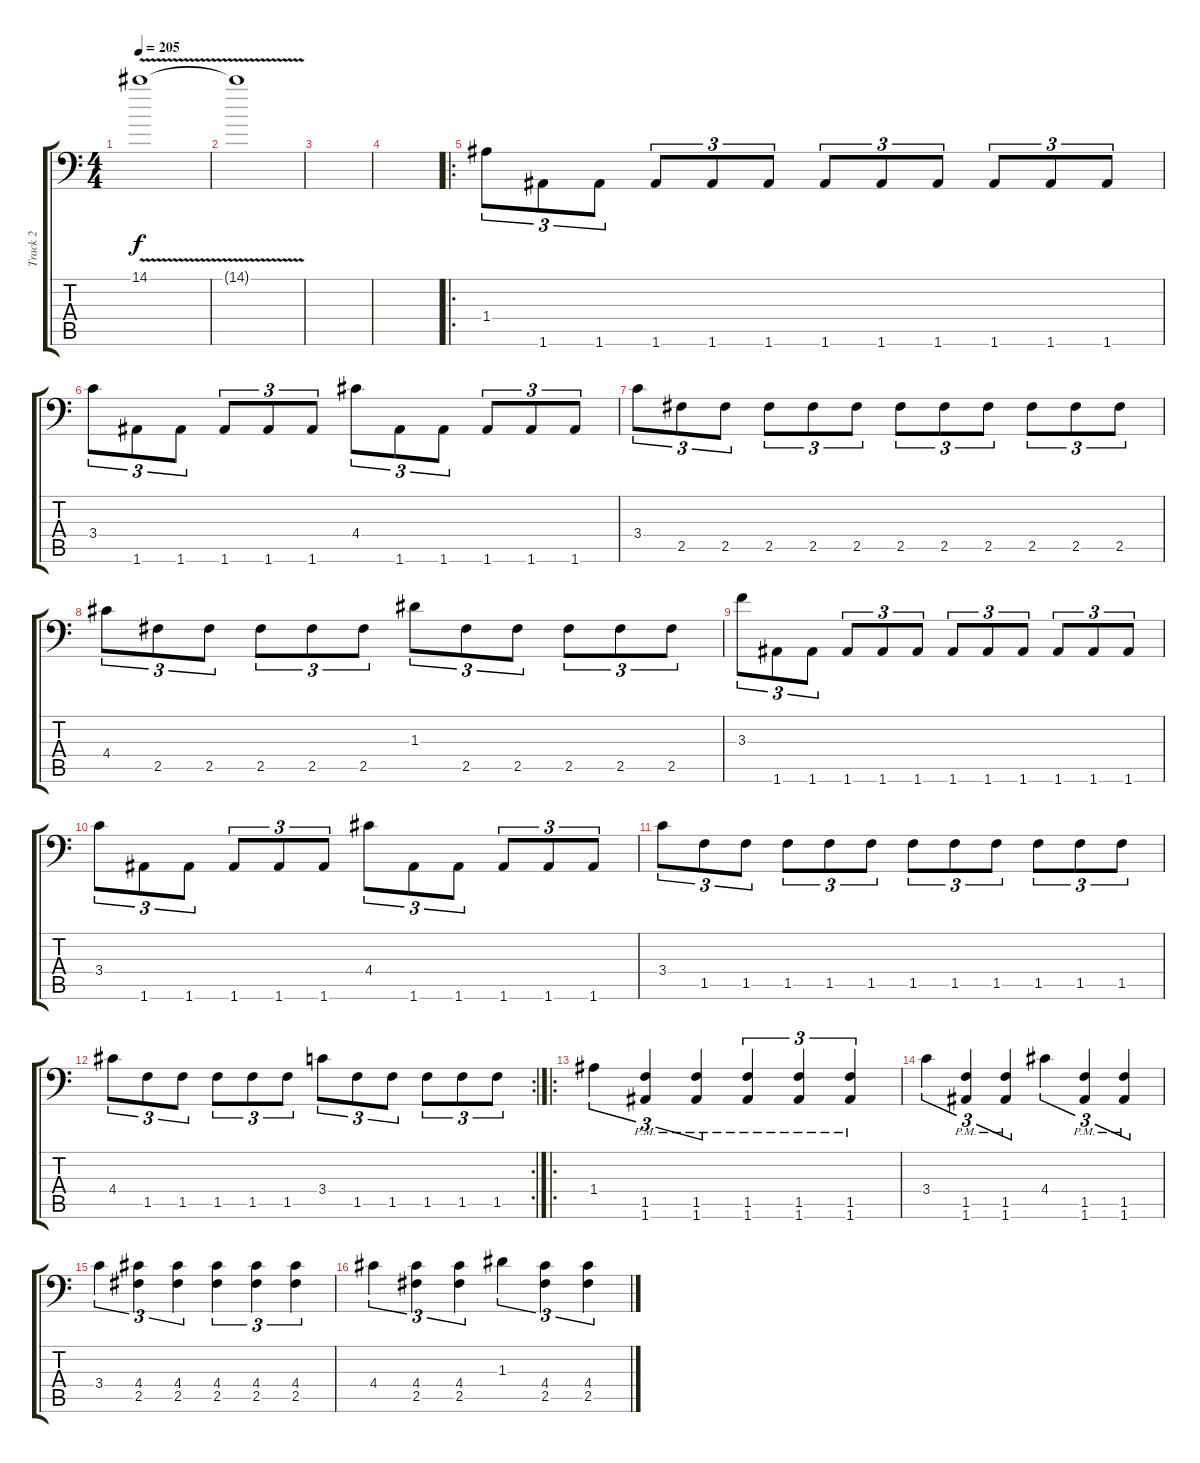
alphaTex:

\track ("Track 2" "Track 2") {instrument overdrivenguitar}
\staff {score tabs}
\tuning (B3 Gb3 D3 A2 E2 A1) {hide}
\ts (4 4)
\tempo 205
\clef f4
\ks c
14.1{v}.1{dy f} |
14.1{v t}.1 |
|
|
\ro
1.4.8{tu (3 2)} 1.6.8{tu (3 2)} 1.6.8{tu (3 2)} 1.6.8{tu (3 2)} 1.6.8{tu (3 2)} 1.6.8{tu (3 2)} 1.6.8{tu (3 2)} 1.6.8{tu (3 2)} 1.6.8{tu (3 2)} 1.6.8{tu (3 2)} 1.6.8{tu (3 2)} 1.6.8{tu (3 2)} |
3.4.8{tu (3 2)} 1.6.8{tu (3 2)} 1.6.8{tu (3 2)} 1.6.8{tu (3 2)} 1.6.8{tu (3 2)} 1.6.8{tu (3 2)} 4.4.8{tu (3 2)} 1.6.8{tu (3 2)} 1.6.8{tu (3 2)} 1.6.8{tu (3 2)} 1.6.8{tu (3 2)} 1.6.8{tu (3 2)} |
3.4.8{tu (3 2)} 2.5.8{tu (3 2)} 2.5.8{tu (3 2)} 2.5.8{tu (3 2)} 2.5.8{tu (3 2)} 2.5.8{tu (3 2)} 2.5.8{tu (3 2)} 2.5.8{tu (3 2)} 2.5.8{tu (3 2)} 2.5.8{tu (3 2)} 2.5.8{tu (3 2)} 2.5.8{tu (3 2)} |
4.4.8{tu (3 2)} 2.5.8{tu (3 2)} 2.5.8{tu (3 2)} 2.5.8{tu (3 2)} 2.5.8{tu (3 2)} 2.5.8{tu (3 2)} 1.3.8{tu (3 2)} 2.5.8{tu (3 2)} 2.5.8{tu (3 2)} 2.5.8{tu (3 2)} 2.5.8{tu (3 2)} 2.5.8{tu (3 2)} |
3.3.8{tu (3 2)} 1.6.8{tu (3 2)} 1.6.8{tu (3 2)} 1.6.8{tu (3 2)} 1.6.8{tu (3 2)} 1.6.8{tu (3 2)} 1.6.8{tu (3 2)} 1.6.8{tu (3 2)} 1.6.8{tu (3 2)} 1.6.8{tu (3 2)} 1.6.8{tu (3 2)} 1.6.8{tu (3 2)} |
3.4.8{tu (3 2)} 1.6.8{tu (3 2)} 1.6.8{tu (3 2)} 1.6.8{tu (3 2)} 1.6.8{tu (3 2)} 1.6.8{tu (3 2)} 4.4.8{tu (3 2)} 1.6.8{tu (3 2)} 1.6.8{tu (3 2)} 1.6.8{tu (3 2)} 1.6.8{tu (3 2)} 1.6.8{tu (3 2)} |
3.4.8{tu (3 2)} 1.5.8{tu (3 2)} 1.5.8{tu (3 2)} 1.5.8{tu (3 2)} 1.5.8{tu (3 2)} 1.5.8{tu (3 2)} 1.5.8{tu (3 2)} 1.5.8{tu (3 2)} 1.5.8{tu (3 2)} 1.5.8{tu (3 2)} 1.5.8{tu (3 2)} 1.5.8{tu (3 2)} |
\rc 2
4.4.8{tu (3 2)} 1.5.8{tu (3 2)} 1.5.8{tu (3 2)} 1.5.8{tu (3 2)} 1.5.8{tu (3 2)} 1.5.8{tu (3 2)} 3.4.8{tu (3 2)} 1.5.8{tu (3 2)} 1.5.8{tu (3 2)} 1.5.8{tu (3 2)} 1.5.8{tu (3 2)} 1.5.8{tu (3 2)} |
\ro
1.4.4{tu (3 2)} (1.5{pm} 1.6{pm}).4{tu (3 2)} (1.5{pm} 1.6{pm}).4{tu (3 2)} (1.5{pm} 1.6{pm}).4{tu (3 2)} (1.5{pm} 1.6{pm}).4{tu (3 2)} (1.5{pm} 1.6{pm}).4{tu (3 2)} |
3.4.4{tu (3 2)} (1.5{pm} 1.6{pm}).4{tu (3 2)} (1.5{pm} 1.6{pm}).4{tu (3 2)} 4.4.4{tu (3 2)} (1.5{pm} 1.6{pm}).4{tu (3 2)} (1.5{pm} 1.6{pm}).4{tu (3 2)} |
3.4.4{tu (3 2)} (4.4 2.5).4{tu (3 2)} (4.4 2.5).4{tu (3 2)} (4.4 2.5).4{tu (3 2)} (4.4 2.5).4{tu (3 2)} (4.4 2.5).4{tu (3 2)} |
4.4.4{tu (3 2)} (4.4 2.5).4{tu (3 2)} (4.4 2.5).4{tu (3 2)} 1.3.4{tu (3 2)} (4.4 2.5).4{tu (3 2)} (4.4 2.5).4{tu (3 2)}
